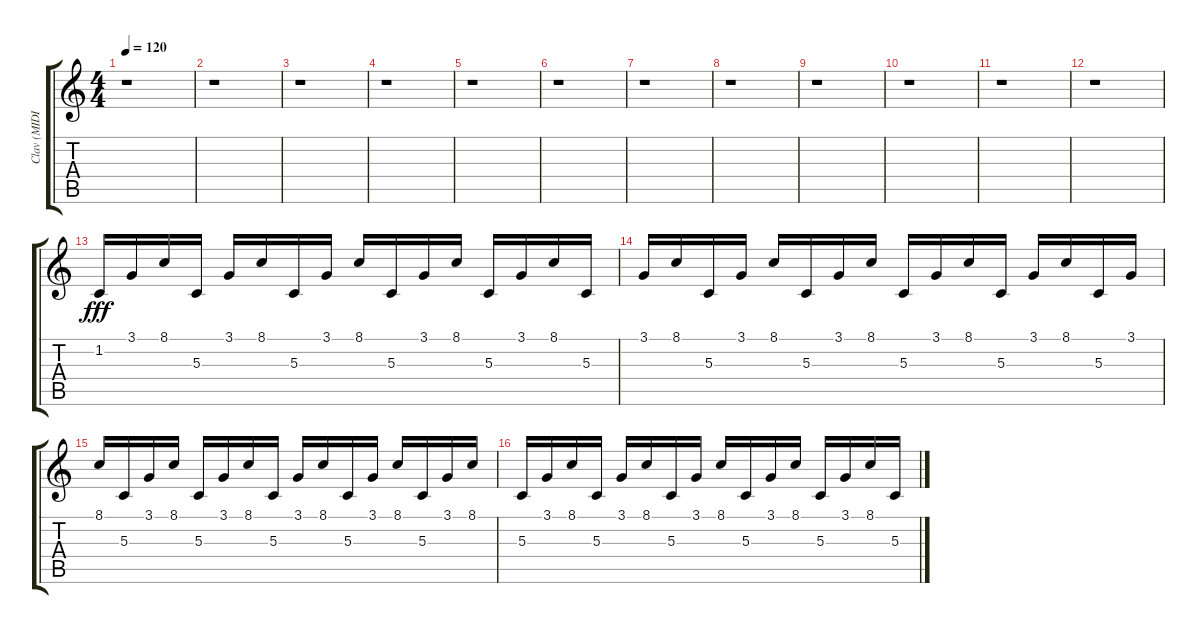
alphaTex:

\track ("Clav (MIDI)" "Clav (MIDI") {instrument clavinet}
\staff {score tabs}
\tuning (E4 B3 G3 D3 A2 E2) {hide}
\ts (4 4)
\tempo 120
\clef g2
\ks c
r.1{dy fff instrument clavinet} |
r.1 |
r.1 |
r.1 |
r.1 |
r.1 |
r.1 |
r.1 |
r.1 |
r.1 |
r.1 |
r.1 |
1.2.16 3.1.16 8.1.16 5.3.16 3.1.16 8.1.16 5.3.16 3.1.16 8.1.16 5.3.16 3.1.16 8.1.16 5.3.16 3.1.16 8.1.16 5.3.16 |
3.1.16 8.1.16 5.3.16 3.1.16 8.1.16 5.3.16 3.1.16 8.1.16 5.3.16 3.1.16 8.1.16 5.3.16 3.1.16 8.1.16 5.3.16 3.1.16 |
8.1.16 5.3.16 3.1.16 8.1.16 5.3.16 3.1.16 8.1.16 5.3.16 3.1.16 8.1.16 5.3.16 3.1.16 8.1.16 5.3.16 3.1.16 8.1.16 |
5.3.16 3.1.16 8.1.16 5.3.16 3.1.16 8.1.16 5.3.16 3.1.16 8.1.16 5.3.16 3.1.16 8.1.16 5.3.16 3.1.16 8.1.16 5.3.16
